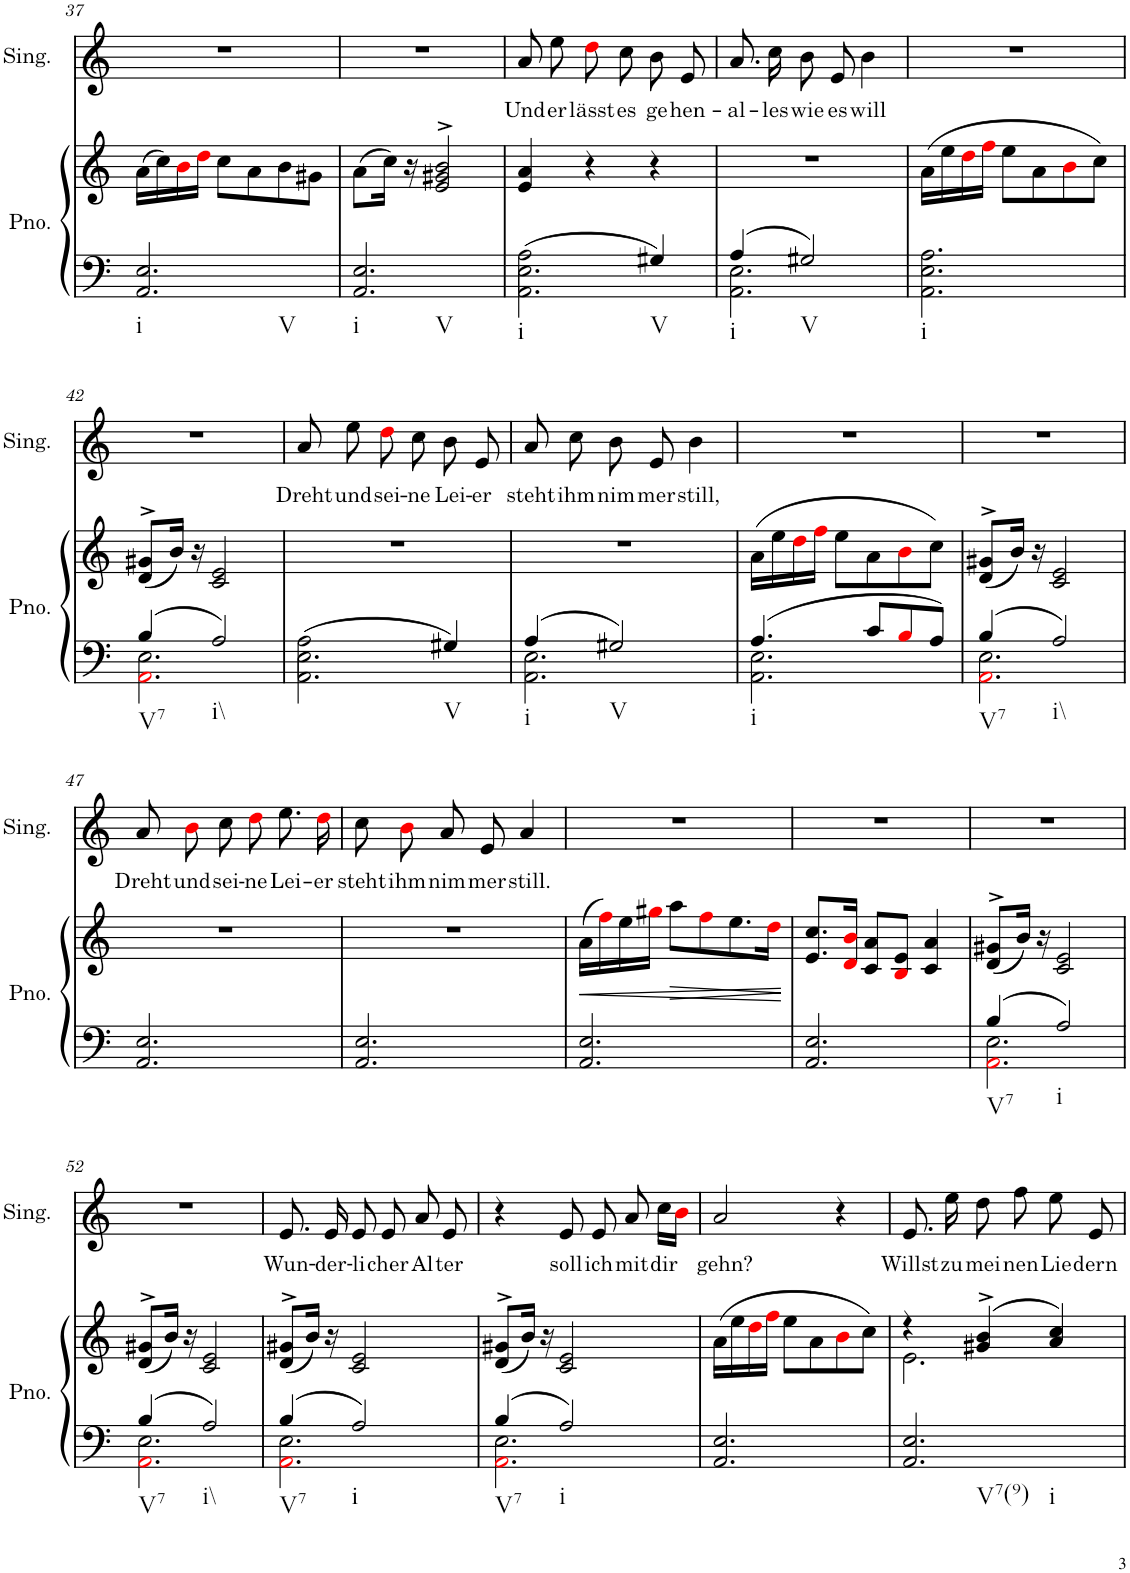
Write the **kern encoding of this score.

**kern	**kern	**dynam	**kern	**text
*part2	*part2	*part2	*part1	*part1
*staff3	*staff2	*staff2/3	*staff1	*staff1
*I"Pianoforte	*	*	*I"Singstimme	*
*I'Pno.	*	*	*I'Sing.	*
!!LO:PB:g=z
*clefF4	*clefG2	*	*clefG2	*
*k[]	*k[]	*	*k[]	*
*M3/4	*M3/4	*	*M3/4	*
=37	=37	=37	=37	=37
!LO:TX:b:t=i	!	!	!	!
!LO:TX:b:t=V	!	!	!	!
2.AA/ 2.E/	(16a\LL	.	2.r	.
.	16cc\)	.	.	.
.	16bi\	.	.	.
.	16ddi\JJ	.	.	.
.	8cc\L	.	.	.
.	8a\	.	.	.
.	8b\	.	.	.
.	8g#X\J	.	.	.
=38	=38	=38	=38	=38
!LO:TX:b:t=i	!	!	!	!
!LO:TX:b:t=V	!	!	!	!
2.AA/ 2.E/	(8a\L	.	2.r	.
.	16cc\Jk)	.	.	.
.	16r	.	.	.
.	2e/^> 2g#X/^> 2b/^>	.	.	.
=39	=39	=39	=39	=39
*^	*	*	*	*
!LO:TX:b:t=i	!	!	!	!	!
!	!	!	!	!	!LO:LY:b
2A\	2.AA\ 2.E\	4e/ 4a/	.	8a/	Und
!	!	!	!	!	!LO:LY:b
.	.	.	.	8ee\	er
!	!	!	!	!	!LO:LY:b
.	.	4r	.	8ddi\	lässt
!	!	!	!	!	!LO:LY:b
.	.	.	.	8cc\	es
!LO:TX:b:t=V	!	!	!	!	!
!	!	!	!	!	!LO:LY:b
4G#X/	.	4r	.	8b\	ge-
!	!	!	!	!	!LO:LY:b
.	.	.	.	8e/	-hen-
=40	=40	=40	=40	=40	=40
!LO:TX:b:t=i	!	!	!	!	!
!	!	!	!	!	!LO:LY:b
4A/	2.AA\ 2.E\	2.r	.	8.a/	-al-
!	!	!	!	!	!LO:LY:b
.	.	.	.	16cc\	-les
!LO:TX:b:t=V	!	!	!	!	!
!	!	!	!	!	!LO:LY:b
2G#X/	.	.	.	8b\	wie
!	!	!	!	!	!LO:LY:b
.	.	.	.	8e/	es
!	!	!	!	!	!LO:LY:b
.	.	.	.	4b\	will
*v	*v	*	*	*	*
=41	=41	=41	=41	=41
!LO:TX:b:t=i	!	!	!	!
2.AA\ 2.E\ 2.A\	(16a\LL	.	2.r	.
.	16ee\	.	.	.
.	16ddi\	.	.	.
.	16ffi\JJ	.	.	.
.	8ee\L	.	.	.
.	8a\	.	.	.
.	8bi\	.	.	.
.	8cc\J)	.	.	.
!!LO:LB:g=z
=42	=42	=42	=42	=42
*^	*	*	*	*
!LO:TX:b:t=V7	!	!	!	!	!
4B/	2.AAi\ 2.E\	(8d/^> 8g#X/^>L	.	2.r	.
.	.	16b/Jk)	.	.	.
.	.	16r	.	.	.
!LO:TX:b:t=i\\	!	!	!	!	!
2A/	.	2c/ 2e/	.	.	.
=43	=43	=43	=43	=43	=43
!	!	!	!	!	!LO:LY:b
2A\	2.AA\ 2.E\	2.r	.	8a/	Dreht
!	!	!	!	!	!LO:LY:b
.	.	.	.	8ee\	und
!	!	!	!	!	!LO:LY:b
.	.	.	.	8ddi\	sei-
!	!	!	!	!	!LO:LY:b
.	.	.	.	8cc\	-ne
!LO:TX:b:t=V	!	!	!	!	!
!	!	!	!	!	!LO:LY:b
4G#X/	.	.	.	8b\	Lei-
!	!	!	!	!	!LO:LY:b
.	.	.	.	8e/	-er
=44	=44	=44	=44	=44	=44
!LO:TX:b:t=i	!	!	!	!	!
!	!	!	!	!	!LO:LY:b
4A/	2.AA\ 2.E\	2.r	.	8a/	steht
!	!	!	!	!	!LO:LY:b
.	.	.	.	8cc\	ihm
!LO:TX:b:t=V	!	!	!	!	!
!	!	!	!	!	!LO:LY:b
2G#X/	.	.	.	8b\	nim-
!	!	!	!	!	!LO:LY:b
.	.	.	.	8e/	-mer
!	!	!	!	!	!LO:LY:b
.	.	.	.	4b\	still,
=45	=45	=45	=45	=45	=45
!LO:TX:b:t=i	!	!	!	!	!
4.A/	2.AA\ 2.E\	(16a\LL	.	2.r	.
.	.	16ee\	.	.	.
.	.	16ddi\	.	.	.
.	.	16ffi\JJ	.	.	.
.	.	8ee\L	.	.	.
8c/L	.	8a\	.	.	.
8Bi/	.	8bi\	.	.	.
8A/J	.	8cc\J)	.	.	.
=46	=46	=46	=46	=46	=46
!LO:TX:b:t=V7	!	!	!	!	!
4B/	2.AAi\ 2.E\	(8d/^> 8g#X/^>L	.	2.r	.
.	.	16b/Jk)	.	.	.
.	.	16r	.	.	.
!LO:TX:b:t=i\\	!	!	!	!	!
2A/	.	2c/ 2e/	.	.	.
*v	*v	*	*	*	*
!!LO:LB:g=z
=47	=47	=47	=47	=47
!	!	!	!	!LO:LY:b
2.AA/ 2.E/	2.r	.	8a/	Dreht
!	!	!	!	!LO:LY:b
.	.	.	8bi\	und
!	!	!	!	!LO:LY:b
.	.	.	8cc\	sei-
!	!	!	!	!LO:LY:b
.	.	.	8ddi\	-ne
!	!	!	!	!LO:LY:b
.	.	.	8.ee\	Lei-
!	!	!	!	!LO:LY:b
.	.	.	16ddi\	-er
=48	=48	=48	=48	=48
!	!	!	!	!LO:LY:b
2.AA/ 2.E/	2.r	.	8cc\	steht
!	!	!	!	!LO:LY:b
.	.	.	8bi\	ihm
!	!	!	!	!LO:LY:b
.	.	.	8a/	nim-
!	!	!	!	!LO:LY:b
.	.	.	8e/	-mer
!	!	!	!	!LO:LY:b
.	.	.	4a/	still.
=49	=49	=49	=49	=49
!	!	!LO:HP:b	!	!
2.AA/ 2.E/	(16a\LL	<	2.r	.
.	16ffi\)	.	.	.
.	16ee\	.	.	.
.	16gg#Xi\JJ	.	.	.
!	!	!LO:HP:b	!	!
.	8aa\L	>	.	.
.	8ffi\	.	.	.
.	8.ee\	.	.	.
.	16ddi\Jk	.	.	.
.	.	[ ]	.	.
=50	=50	=50	=50	=50
2.AA/ 2.E/	8.e/ 8.cc/L	.	2.r	.
.	16di/ 16bi/Jk	.	.	.
.	8c/ 8a/L	.	.	.
.	8Bi/ 8e/J	.	.	.
.	4c/ 4a/	.	.	.
=51	=51	=51	=51	=51
*^	*	*	*	*
!LO:TX:b:t=V7	!	!	!	!	!
4B/	2.AAi\ 2.E\	(8d/^> 8g#X/^>L	.	2.r	.
.	.	16b/Jk)	.	.	.
.	.	16r	.	.	.
!LO:TX:b:t=i	!	!	!	!	!
2A/	.	2c/ 2e/	.	.	.
!!LO:LB:g=z
=52	=52	=52	=52	=52	=52
!LO:TX:b:t=V7	!	!	!	!	!
4B/	2.AAi\ 2.E\	(8d/^> 8g#X/^>L	.	2.r	.
.	.	16b/Jk)	.	.	.
.	.	16r	.	.	.
!LO:TX:b:t=i\\	!	!	!	!	!
2A/	.	2c/ 2e/	.	.	.
=53	=53	=53	=53	=53	=53
!LO:TX:b:t=V7	!	!	!	!	!
!	!	!	!	!	!LO:LY:b
4B/	2.AAi\ 2.E\	(8d/^> 8g#X/^>L	.	8.e/	Wun-
.	.	16b/Jk)	.	.	.
!	!	!	!	!	!LO:LY:b
.	.	16r	.	16e/	-der-
!LO:TX:b:t=i	!	!	!	!	!
!	!	!	!	!	!LO:LY:b
2A/	.	2c/ 2e/	.	8e/	-li-
!	!	!	!	!	!LO:LY:b
.	.	.	.	8e/	-cher
!	!	!	!	!	!LO:LY:b
.	.	.	.	8a/	Al-
!	!	!	!	!	!LO:LY:b
.	.	.	.	8e/	-ter
=54	=54	=54	=54	=54	=54
!LO:TX:b:t=V7	!	!	!	!	!
4B/	2.AAi\ 2.E\	(8d/^> 8g#X/^>L	.	4r	.
.	.	16b/Jk)	.	.	.
.	.	16r	.	.	.
!LO:TX:b:t=i	!	!	!	!	!
!	!	!	!	!	!LO:LY:b
2A/	.	2c/ 2e/	.	8e/	soll
!	!	!	!	!	!LO:LY:b
.	.	.	.	8e/	ich
!	!	!	!	!	!LO:LY:b
.	.	.	.	8a/	mit
!	!	!	!	!	!LO:LY:b
.	.	.	.	16cc\LL	dir
.	.	.	.	16bi\JJ	.
*v	*v	*	*	*	*
=55	=55	=55	=55	=55
!	!	!	!	!LO:LY:b
2.AA/ 2.E/	(16a\LL	.	2a/	gehn?
.	16ee\	.	.	.
.	16ddi\	.	.	.
.	16ffi\JJ	.	.	.
.	8ee\L	.	.	.
.	8a\	.	.	.
.	8bi\	.	4r	.
.	8cc\J)	.	.	.
=56	=56	=56	=56	=56
*	*^	*	*	*
!LO:TX:b:t=V7(9)	!	!	!	!	!
!LO:TX:b:t=i	!	!	!	!	!
!	!	!	!	!	!LO:LY:b
2.AA/ 2.E/	4r	2.e\	.	8.e/	Willst
!	!	!	!	!	!LO:LY:b
.	.	.	.	16ee\	zu
!	!	!	!	!	!LO:LY:b
.	(4g#X/^ 4b/^	.	.	8dd\	mei-
!	!	!	!	!	!LO:LY:b
.	.	.	.	8ff\	-nen
!	!	!	!	!	!LO:LY:b
.	4a/ 4cc/)	.	.	8ee\	Lie-
!	!	!	!	!	!LO:LY:b
.	.	.	.	8e/	-dern
*	*v	*v	*	*	*
=	=	=	=	=
*-	*-	*-	*-	*-
